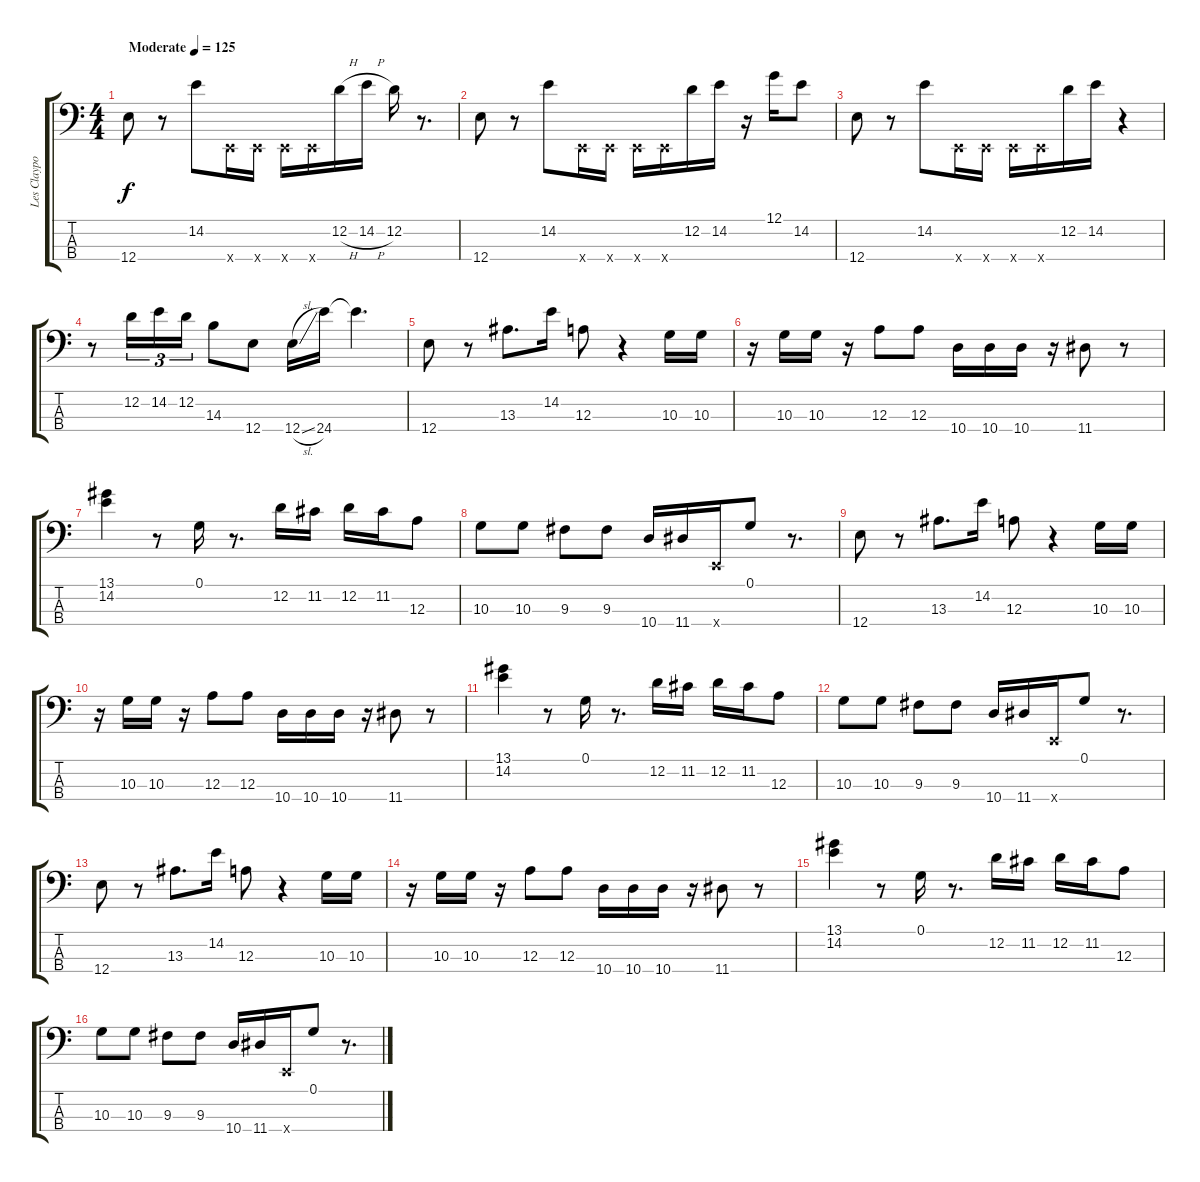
\track ("Les Claypool (Bass)" "Les Claypo") {instrument slapbass1}
\staff {score tabs}
\tuning (G2 D2 A1 E1) {hide}
\ts (4 4)
\tempo (125 "Moderate")
\clef f4
\ks c
12.4.8{dy f instrument slapbass1} r.8 14.2.8 0.4{x}.16 0.4{x}.16 0.4{x}.16 0.4{x}.16 12.2{h}.16 14.2{h}.16 12.2.16 r.8{d} |
12.4.8 r.8 14.2.8 0.4{x}.16 0.4{x}.16 0.4{x}.16 0.4{x}.16 12.2.16 14.2.16 r.16 12.1.16 14.2.8 |
12.4.8 r.8 14.2.8 0.4{x}.16 0.4{x}.16 0.4{x}.16 0.4{x}.16 12.2.16 14.2.16 r.4 |
r.8 12.2.16{tu (3 2)} 14.2.16{tu (3 2)} 12.2.16{tu (3 2)} 14.3.8 12.4.8 12.4{sl}.16 24.4.16 24.4{t}.4{d} |
12.4.8 r.8 13.3.8{d} 14.2.16 12.3.8 r.4 10.3.16 10.3.16 |
r.16 10.3.16 10.3.16 r.16 12.3.8 12.3.8 10.4.16 10.4.16 10.4.16 r.16 11.4.8 r.8 |
(13.1 14.2).4 r.8 0.1.16 r.8{d} 12.2.16 11.2.16 12.2.16 11.2.16 12.3.8 |
10.3.8 10.3.8 9.3.8 9.3.8 10.4.16 11.4.16 0.4{x}.16 0.1.8 r.8{d} |
12.4.8 r.8 13.3.8{d} 14.2.16 12.3.8 r.4 10.3.16 10.3.16 |
r.16 10.3.16 10.3.16 r.16 12.3.8 12.3.8 10.4.16 10.4.16 10.4.16 r.16 11.4.8 r.8 |
(13.1 14.2).4 r.8 0.1.16 r.8{d} 12.2.16 11.2.16 12.2.16 11.2.16 12.3.8 |
10.3.8 10.3.8 9.3.8 9.3.8 10.4.16 11.4.16 0.4{x}.16 0.1.8 r.8{d} |
12.4.8 r.8 13.3.8{d} 14.2.16 12.3.8 r.4 10.3.16 10.3.16 |
r.16 10.3.16 10.3.16 r.16 12.3.8 12.3.8 10.4.16 10.4.16 10.4.16 r.16 11.4.8 r.8 |
(13.1 14.2).4 r.8 0.1.16 r.8{d} 12.2.16 11.2.16 12.2.16 11.2.16 12.3.8 |
10.3.8 10.3.8 9.3.8 9.3.8 10.4.16 11.4.16 0.4{x}.16 0.1.8 r.8{d}
